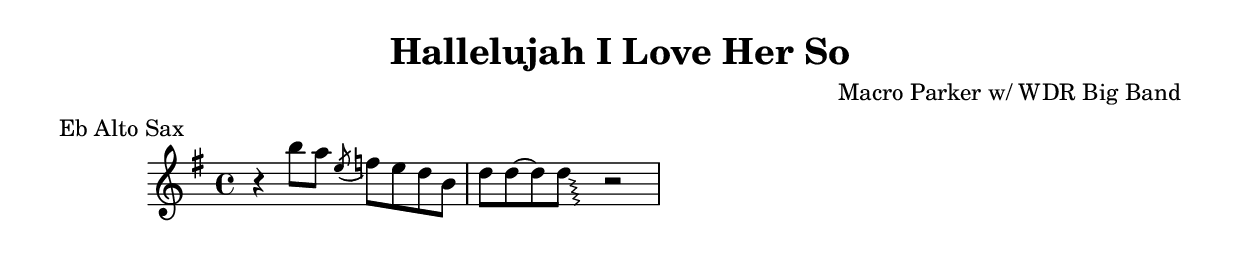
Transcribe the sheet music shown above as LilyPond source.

\header {
  title = "Hallelujah I Love Her So"
  composer = "Macro Parker w/ WDR Big Band"
  % This is probably wrong, but it gets the right result ¯\_(ツ)_/¯
  meter = "Eb Alto Sax"
}

fall =
  #(define-music-function
      (parser location startNote endPitch)
      (ly:music? ly:music?)
  #{
    \override Glissando.style = #'zigzag
    #startNote
    \cadenzaOn \hideNotes

    % \glissando

    #endPitch
    \unHideNotes \cadenzaOff
  #})

gliss =
  #(define-music-function
      (parser location startNote endNote)
      (ly:music? ly:music?)
      )

%%%%%    WORKING STUFF %%%%%
startFall =
  #(define-music-function
      (parser location startNote)
      (ly:music?)
  #{
    \override Glissando.style = #'zigzag
    #startNote \cadenzaOn \hideNotes
  #})

endFall =
  #(define-music-function
      (parser location endPitch)
      (ly:music?)
  #{
    #endPitch \unHideNotes \cadenzaOff
  #})

\relative {
  \time 4/4
  \key g \major

  r4 b''8 a \acciaccatura { e } f e d b
  \displayMusic { d8 d~ d \startFall d \glissando \endFall d, r2 }

  % d8 d~ d \gliss d d, r2

  % r8 \acciaccatura { bes' } b \acciaccatura { bes } b a r \acciaccatura { e } f e b
  % d b d r8 r2

}

\version "2.18.2"  % necessary for upgrading to future LilyPond versions.
